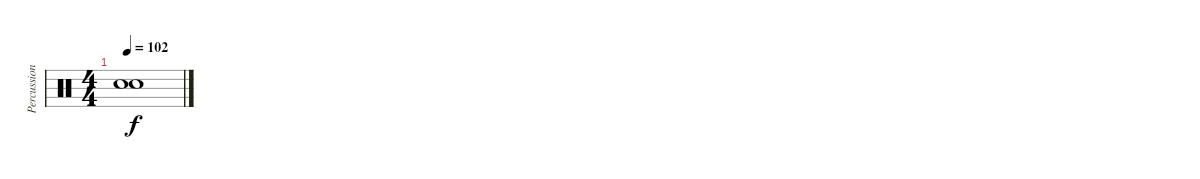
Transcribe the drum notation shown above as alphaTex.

\track ("Percussion" "Percussion") {instrument percussion}
\staff {score}
\articulation defaults
\ts (4 4)
\tempo 102
\clef neutral
\ks c
("Snare (hit)"{t} "Snare (hit)"{t}).1{dy f}
